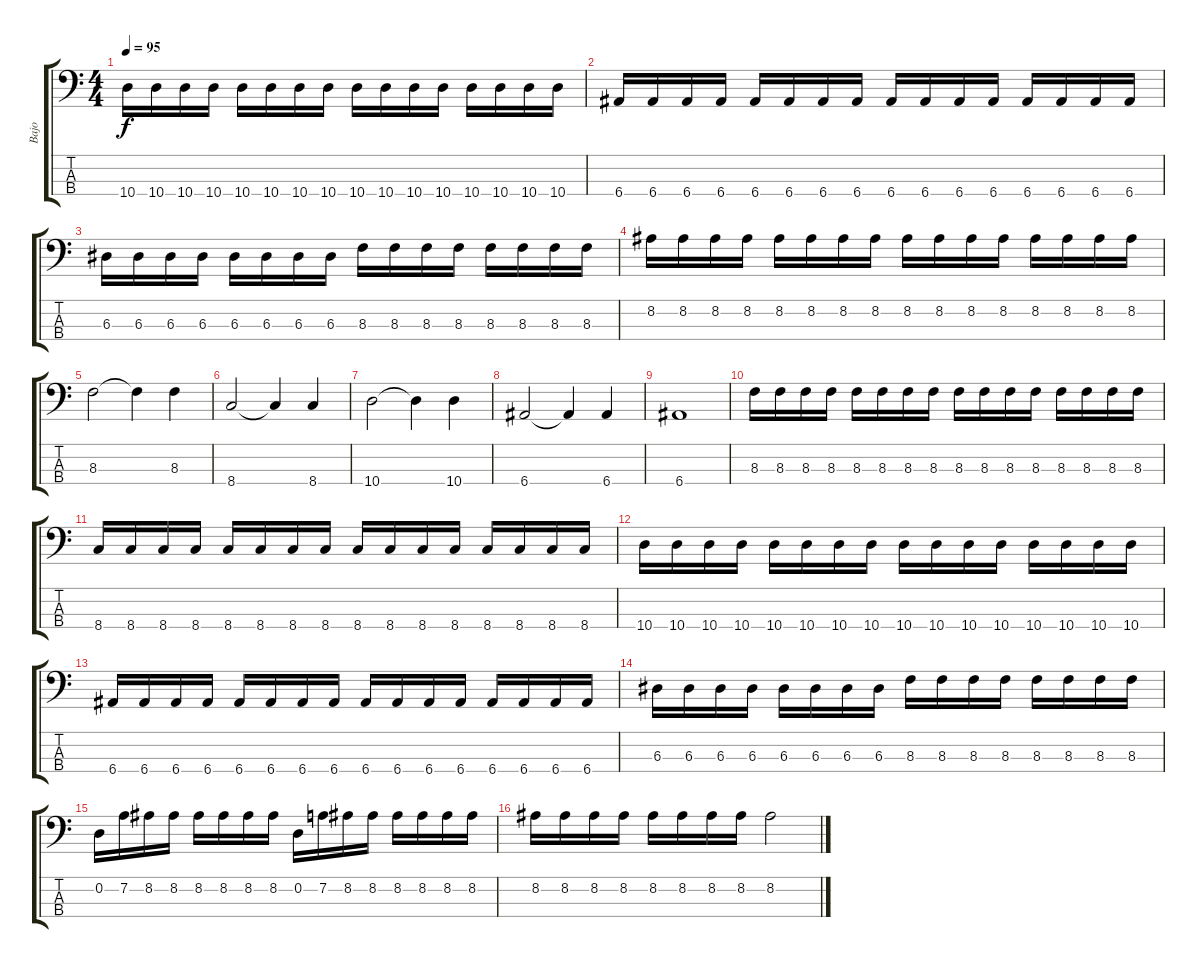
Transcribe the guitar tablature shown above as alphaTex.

\track ("Bajo" "Bajo") {instrument electricbasspick}
\staff {score tabs}
\tuning (G2 D2 A1 E1) {hide}
\ts (4 4)
\tempo 95
\clef f4
\ks c
10.4.16{dy f} 10.4.16 10.4.16 10.4.16 10.4.16 10.4.16 10.4.16 10.4.16 10.4.16 10.4.16 10.4.16 10.4.16 10.4.16 10.4.16 10.4.16 10.4.16 |
6.4.16 6.4.16 6.4.16 6.4.16 6.4.16 6.4.16 6.4.16 6.4.16 6.4.16 6.4.16 6.4.16 6.4.16 6.4.16 6.4.16 6.4.16 6.4.16 |
6.3.16 6.3.16 6.3.16 6.3.16 6.3.16 6.3.16 6.3.16 6.3.16 8.3.16 8.3.16 8.3.16 8.3.16 8.3.16 8.3.16 8.3.16 8.3.16 |
8.2.16 8.2.16 8.2.16 8.2.16 8.2.16 8.2.16 8.2.16 8.2.16 8.2.16 8.2.16 8.2.16 8.2.16 8.2.16 8.2.16 8.2.16 8.2.16 |
8.3.2 8.3{t}.4 8.3.4 |
8.4.2 8.4{t}.4 8.4.4 |
10.4.2 10.4{t}.4 10.4.4 |
6.4.2 6.4{t}.4 6.4.4 |
6.4.1 |
8.3.16 8.3.16 8.3.16 8.3.16 8.3.16 8.3.16 8.3.16 8.3.16 8.3.16 8.3.16 8.3.16 8.3.16 8.3.16 8.3.16 8.3.16 8.3.16 |
8.4.16 8.4.16 8.4.16 8.4.16 8.4.16 8.4.16 8.4.16 8.4.16 8.4.16 8.4.16 8.4.16 8.4.16 8.4.16 8.4.16 8.4.16 8.4.16 |
10.4.16 10.4.16 10.4.16 10.4.16 10.4.16 10.4.16 10.4.16 10.4.16 10.4.16 10.4.16 10.4.16 10.4.16 10.4.16 10.4.16 10.4.16 10.4.16 |
6.4.16 6.4.16 6.4.16 6.4.16 6.4.16 6.4.16 6.4.16 6.4.16 6.4.16 6.4.16 6.4.16 6.4.16 6.4.16 6.4.16 6.4.16 6.4.16 |
6.3.16 6.3.16 6.3.16 6.3.16 6.3.16 6.3.16 6.3.16 6.3.16 8.3.16 8.3.16 8.3.16 8.3.16 8.3.16 8.3.16 8.3.16 8.3.16 |
0.2.16 7.2.16 8.2.16 8.2.16 8.2.16 8.2.16 8.2.16 8.2.16 0.2.16 7.2.16 8.2.16 8.2.16 8.2.16 8.2.16 8.2.16 8.2.16 |
8.2.16 8.2.16 8.2.16 8.2.16 8.2.16 8.2.16 8.2.16 8.2.16 8.2.2
